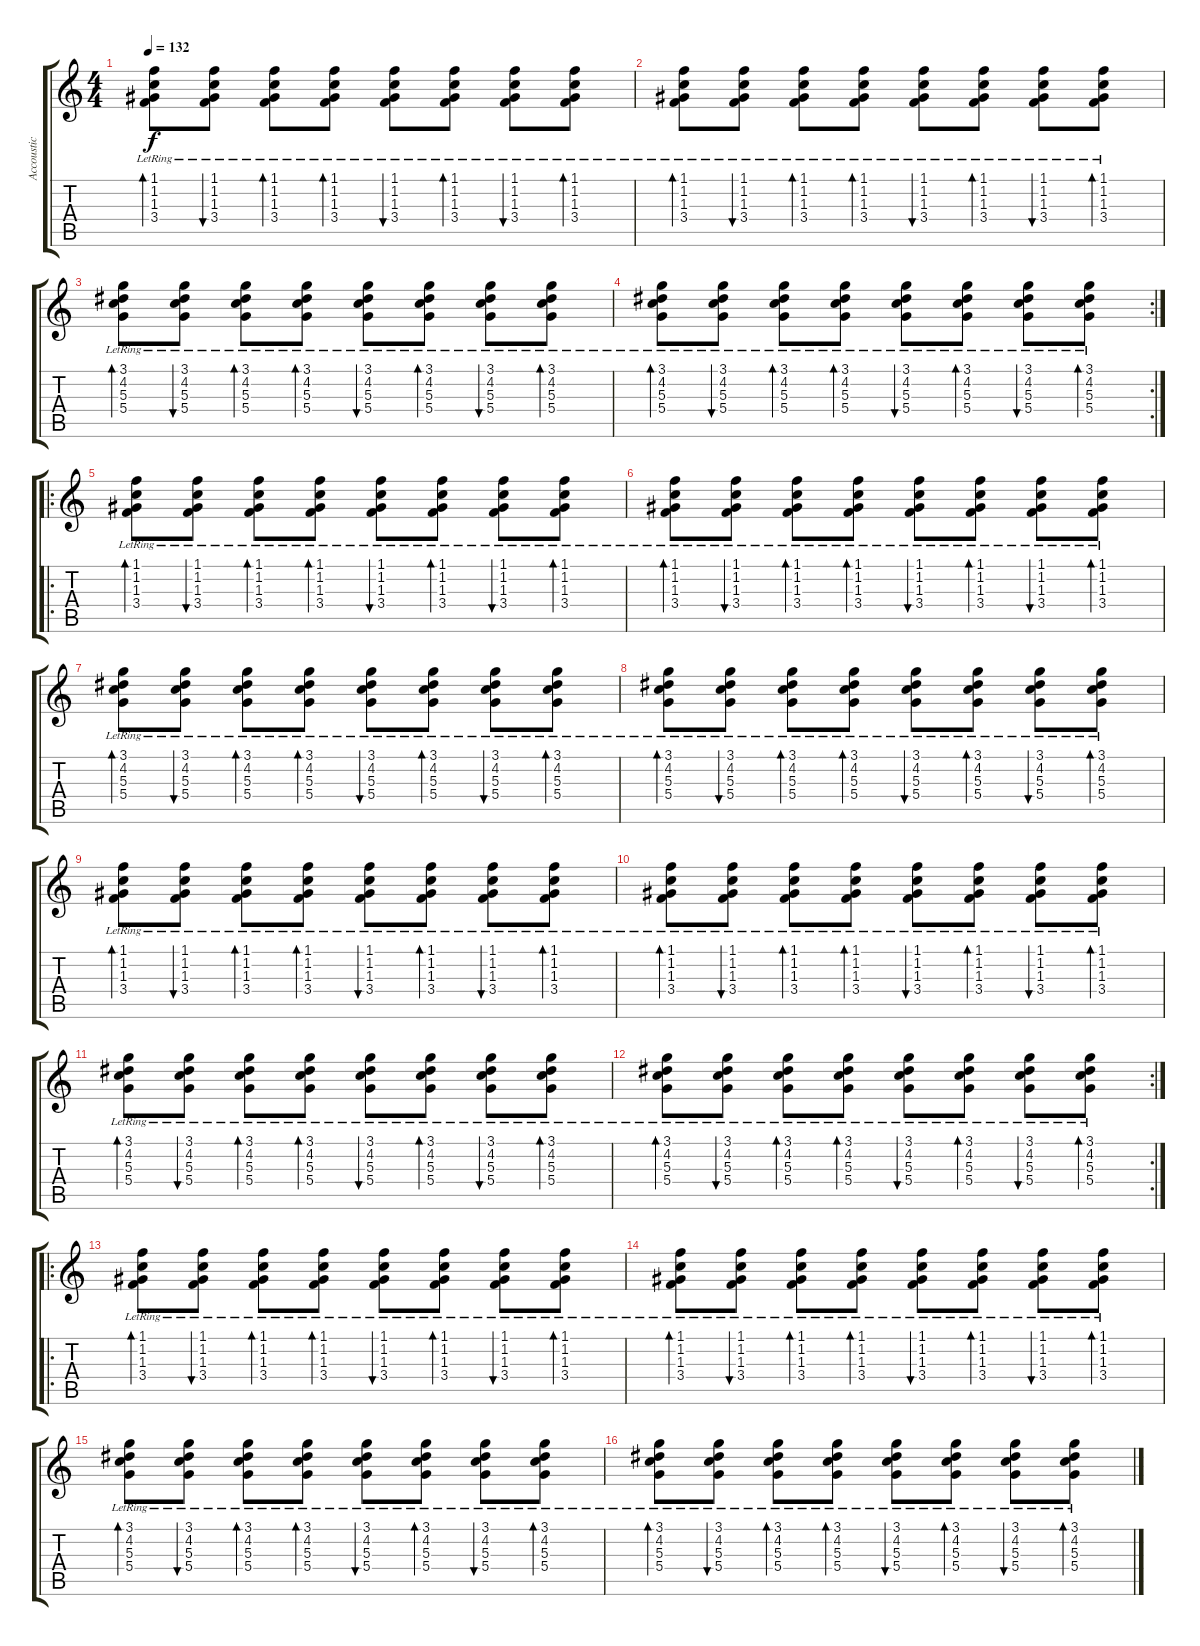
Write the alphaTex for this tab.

\track ("Accoustic" "Accoustic") {instrument acousticguitarnylon}
\staff {score tabs}
\tuning (E4 B3 G3 D3 A2 E2) {hide}
\ts (4 4)
\tempo 132
\clef g2
\ks c
(1.1{lr} 1.2{lr} 1.3{lr} 3.4{lr}).8{bd 60 dy f} (1.1{lr} 1.2{lr} 1.3{lr} 3.4{lr}).8{bu 60} (1.1{lr} 1.2{lr} 1.3{lr} 3.4{lr}).8{bd 60} (1.1{lr} 1.2{lr} 1.3{lr} 3.4{lr}).8{bd 60} (1.1{lr} 1.2{lr} 1.3{lr} 3.4{lr}).8{bu 60} (1.1{lr} 1.2{lr} 1.3{lr} 3.4{lr}).8{bd 60} (1.1{lr} 1.2{lr} 1.3{lr} 3.4{lr}).8{bu 60} (1.1{lr} 1.2{lr} 1.3{lr} 3.4{lr}).8{bd 60} |
(1.1{lr} 1.2{lr} 1.3{lr} 3.4{lr}).8{bd 60} (1.1{lr} 1.2{lr} 1.3{lr} 3.4{lr}).8{bu 60} (1.1{lr} 1.2{lr} 1.3{lr} 3.4{lr}).8{bd 60} (1.1{lr} 1.2{lr} 1.3{lr} 3.4{lr}).8{bd 60} (1.1{lr} 1.2{lr} 1.3{lr} 3.4{lr}).8{bu 60} (1.1{lr} 1.2{lr} 1.3{lr} 3.4{lr}).8{bd 60} (1.1{lr} 1.2{lr} 1.3{lr} 3.4{lr}).8{bu 60} (1.1{lr} 1.2{lr} 1.3{lr} 3.4{lr}).8{bd 60} |
(3.1{lr} 4.2{lr} 5.3{lr} 5.4{lr}).8{bd 60} (3.1{lr} 4.2{lr} 5.3{lr} 5.4{lr}).8{bu 60} (3.1{lr} 4.2{lr} 5.3{lr} 5.4{lr}).8{bd 60} (3.1{lr} 4.2{lr} 5.3{lr} 5.4{lr}).8{bd 60} (3.1{lr} 4.2{lr} 5.3{lr} 5.4{lr}).8{bu 60} (3.1{lr} 4.2{lr} 5.3{lr} 5.4{lr}).8{bd 60} (3.1{lr} 4.2{lr} 5.3{lr} 5.4{lr}).8{bu 60} (3.1{lr} 4.2{lr} 5.3{lr} 5.4{lr}).8{bd 60} |
\rc 2
(3.1{lr} 4.2{lr} 5.3{lr} 5.4{lr}).8{bd 60} (3.1{lr} 4.2{lr} 5.3{lr} 5.4{lr}).8{bu 60} (3.1{lr} 4.2{lr} 5.3{lr} 5.4{lr}).8{bd 60} (3.1{lr} 4.2{lr} 5.3{lr} 5.4{lr}).8{bd 60} (3.1{lr} 4.2{lr} 5.3{lr} 5.4{lr}).8{bu 60} (3.1{lr} 4.2{lr} 5.3{lr} 5.4{lr}).8{bd 60} (3.1{lr} 4.2{lr} 5.3{lr} 5.4{lr}).8{bu 60} (3.1{lr} 4.2{lr} 5.3{lr} 5.4{lr}).8{bd 60} |
\ro
(1.1{lr} 1.2{lr} 1.3{lr} 3.4{lr}).8{bd 60} (1.1{lr} 1.2{lr} 1.3{lr} 3.4{lr}).8{bu 60} (1.1{lr} 1.2{lr} 1.3{lr} 3.4{lr}).8{bd 60} (1.1{lr} 1.2{lr} 1.3{lr} 3.4{lr}).8{bd 60} (1.1{lr} 1.2{lr} 1.3{lr} 3.4{lr}).8{bu 60} (1.1{lr} 1.2{lr} 1.3{lr} 3.4{lr}).8{bd 60} (1.1{lr} 1.2{lr} 1.3{lr} 3.4{lr}).8{bu 60} (1.1{lr} 1.2{lr} 1.3{lr} 3.4{lr}).8{bd 60} |
(1.1{lr} 1.2{lr} 1.3{lr} 3.4{lr}).8{bd 60} (1.1{lr} 1.2{lr} 1.3{lr} 3.4{lr}).8{bu 60} (1.1{lr} 1.2{lr} 1.3{lr} 3.4{lr}).8{bd 60} (1.1{lr} 1.2{lr} 1.3{lr} 3.4{lr}).8{bd 60} (1.1{lr} 1.2{lr} 1.3{lr} 3.4{lr}).8{bu 60} (1.1{lr} 1.2{lr} 1.3{lr} 3.4{lr}).8{bd 60} (1.1{lr} 1.2{lr} 1.3{lr} 3.4{lr}).8{bu 60} (1.1{lr} 1.2{lr} 1.3{lr} 3.4{lr}).8{bd 60} |
(3.1{lr} 4.2{lr} 5.3{lr} 5.4{lr}).8{bd 60} (3.1{lr} 4.2{lr} 5.3{lr} 5.4{lr}).8{bu 60} (3.1{lr} 4.2{lr} 5.3{lr} 5.4{lr}).8{bd 60} (3.1{lr} 4.2{lr} 5.3{lr} 5.4{lr}).8{bd 60} (3.1{lr} 4.2{lr} 5.3{lr} 5.4{lr}).8{bu 60} (3.1{lr} 4.2{lr} 5.3{lr} 5.4{lr}).8{bd 60} (3.1{lr} 4.2{lr} 5.3{lr} 5.4{lr}).8{bu 60} (3.1{lr} 4.2{lr} 5.3{lr} 5.4{lr}).8{bd 60} |
(3.1{lr} 4.2{lr} 5.3{lr} 5.4{lr}).8{bd 60} (3.1{lr} 4.2{lr} 5.3{lr} 5.4{lr}).8{bu 60} (3.1{lr} 4.2{lr} 5.3{lr} 5.4{lr}).8{bd 60} (3.1{lr} 4.2{lr} 5.3{lr} 5.4{lr}).8{bd 60} (3.1{lr} 4.2{lr} 5.3{lr} 5.4{lr}).8{bu 60} (3.1{lr} 4.2{lr} 5.3{lr} 5.4{lr}).8{bd 60} (3.1{lr} 4.2{lr} 5.3{lr} 5.4{lr}).8{bu 60} (3.1{lr} 4.2{lr} 5.3{lr} 5.4{lr}).8{bd 60} |
(1.1{lr} 1.2{lr} 1.3{lr} 3.4{lr}).8{bd 60} (1.1{lr} 1.2{lr} 1.3{lr} 3.4{lr}).8{bu 60} (1.1{lr} 1.2{lr} 1.3{lr} 3.4{lr}).8{bd 60} (1.1{lr} 1.2{lr} 1.3{lr} 3.4{lr}).8{bd 60} (1.1{lr} 1.2{lr} 1.3{lr} 3.4{lr}).8{bu 60} (1.1{lr} 1.2{lr} 1.3{lr} 3.4{lr}).8{bd 60} (1.1{lr} 1.2{lr} 1.3{lr} 3.4{lr}).8{bu 60} (1.1{lr} 1.2{lr} 1.3{lr} 3.4{lr}).8{bd 60} |
(1.1{lr} 1.2{lr} 1.3{lr} 3.4{lr}).8{bd 60} (1.1{lr} 1.2{lr} 1.3{lr} 3.4{lr}).8{bu 60} (1.1{lr} 1.2{lr} 1.3{lr} 3.4{lr}).8{bd 60} (1.1{lr} 1.2{lr} 1.3{lr} 3.4{lr}).8{bd 60} (1.1{lr} 1.2{lr} 1.3{lr} 3.4{lr}).8{bu 60} (1.1{lr} 1.2{lr} 1.3{lr} 3.4{lr}).8{bd 60} (1.1{lr} 1.2{lr} 1.3{lr} 3.4{lr}).8{bu 60} (1.1{lr} 1.2{lr} 1.3{lr} 3.4{lr}).8{bd 60} |
(3.1{lr} 4.2{lr} 5.3{lr} 5.4{lr}).8{bd 60} (3.1{lr} 4.2{lr} 5.3{lr} 5.4{lr}).8{bu 60} (3.1{lr} 4.2{lr} 5.3{lr} 5.4{lr}).8{bd 60} (3.1{lr} 4.2{lr} 5.3{lr} 5.4{lr}).8{bd 60} (3.1{lr} 4.2{lr} 5.3{lr} 5.4{lr}).8{bu 60} (3.1{lr} 4.2{lr} 5.3{lr} 5.4{lr}).8{bd 60} (3.1{lr} 4.2{lr} 5.3{lr} 5.4{lr}).8{bu 60} (3.1{lr} 4.2{lr} 5.3{lr} 5.4{lr}).8{bd 60} |
\rc 2
(3.1{lr} 4.2{lr} 5.3{lr} 5.4{lr}).8{bd 60} (3.1{lr} 4.2{lr} 5.3{lr} 5.4{lr}).8{bu 60} (3.1{lr} 4.2{lr} 5.3{lr} 5.4{lr}).8{bd 60} (3.1{lr} 4.2{lr} 5.3{lr} 5.4{lr}).8{bd 60} (3.1{lr} 4.2{lr} 5.3{lr} 5.4{lr}).8{bu 60} (3.1{lr} 4.2{lr} 5.3{lr} 5.4{lr}).8{bd 60} (3.1{lr} 4.2{lr} 5.3{lr} 5.4{lr}).8{bu 60} (3.1{lr} 4.2{lr} 5.3{lr} 5.4{lr}).8{bd 60} |
\ro
(1.1{lr} 1.2{lr} 1.3{lr} 3.4{lr}).8{bd 60} (1.1{lr} 1.2{lr} 1.3{lr} 3.4{lr}).8{bu 60} (1.1{lr} 1.2{lr} 1.3{lr} 3.4{lr}).8{bd 60} (1.1{lr} 1.2{lr} 1.3{lr} 3.4{lr}).8{bd 60} (1.1{lr} 1.2{lr} 1.3{lr} 3.4{lr}).8{bu 60} (1.1{lr} 1.2{lr} 1.3{lr} 3.4{lr}).8{bd 60} (1.1{lr} 1.2{lr} 1.3{lr} 3.4{lr}).8{bu 60} (1.1{lr} 1.2{lr} 1.3{lr} 3.4{lr}).8{bd 60} |
(1.1{lr} 1.2{lr} 1.3{lr} 3.4{lr}).8{bd 60} (1.1{lr} 1.2{lr} 1.3{lr} 3.4{lr}).8{bu 60} (1.1{lr} 1.2{lr} 1.3{lr} 3.4{lr}).8{bd 60} (1.1{lr} 1.2{lr} 1.3{lr} 3.4{lr}).8{bd 60} (1.1{lr} 1.2{lr} 1.3{lr} 3.4{lr}).8{bu 60} (1.1{lr} 1.2{lr} 1.3{lr} 3.4{lr}).8{bd 60} (1.1{lr} 1.2{lr} 1.3{lr} 3.4{lr}).8{bu 60} (1.1{lr} 1.2{lr} 1.3{lr} 3.4{lr}).8{bd 60} |
(3.1{lr} 4.2{lr} 5.3{lr} 5.4{lr}).8{bd 60} (3.1{lr} 4.2{lr} 5.3{lr} 5.4{lr}).8{bu 60} (3.1{lr} 4.2{lr} 5.3{lr} 5.4{lr}).8{bd 60} (3.1{lr} 4.2{lr} 5.3{lr} 5.4{lr}).8{bd 60} (3.1{lr} 4.2{lr} 5.3{lr} 5.4{lr}).8{bu 60} (3.1{lr} 4.2{lr} 5.3{lr} 5.4{lr}).8{bd 60} (3.1{lr} 4.2{lr} 5.3{lr} 5.4{lr}).8{bu 60} (3.1{lr} 4.2{lr} 5.3{lr} 5.4{lr}).8{bd 60} |
(3.1{lr} 4.2{lr} 5.3{lr} 5.4{lr}).8{bd 60} (3.1{lr} 4.2{lr} 5.3{lr} 5.4{lr}).8{bu 60} (3.1{lr} 4.2{lr} 5.3{lr} 5.4{lr}).8{bd 60} (3.1{lr} 4.2{lr} 5.3{lr} 5.4{lr}).8{bd 60} (3.1{lr} 4.2{lr} 5.3{lr} 5.4{lr}).8{bu 60} (3.1{lr} 4.2{lr} 5.3{lr} 5.4{lr}).8{bd 60} (3.1{lr} 4.2{lr} 5.3{lr} 5.4{lr}).8{bu 60} (3.1{lr} 4.2{lr} 5.3{lr} 5.4{lr}).8{bd 60}
